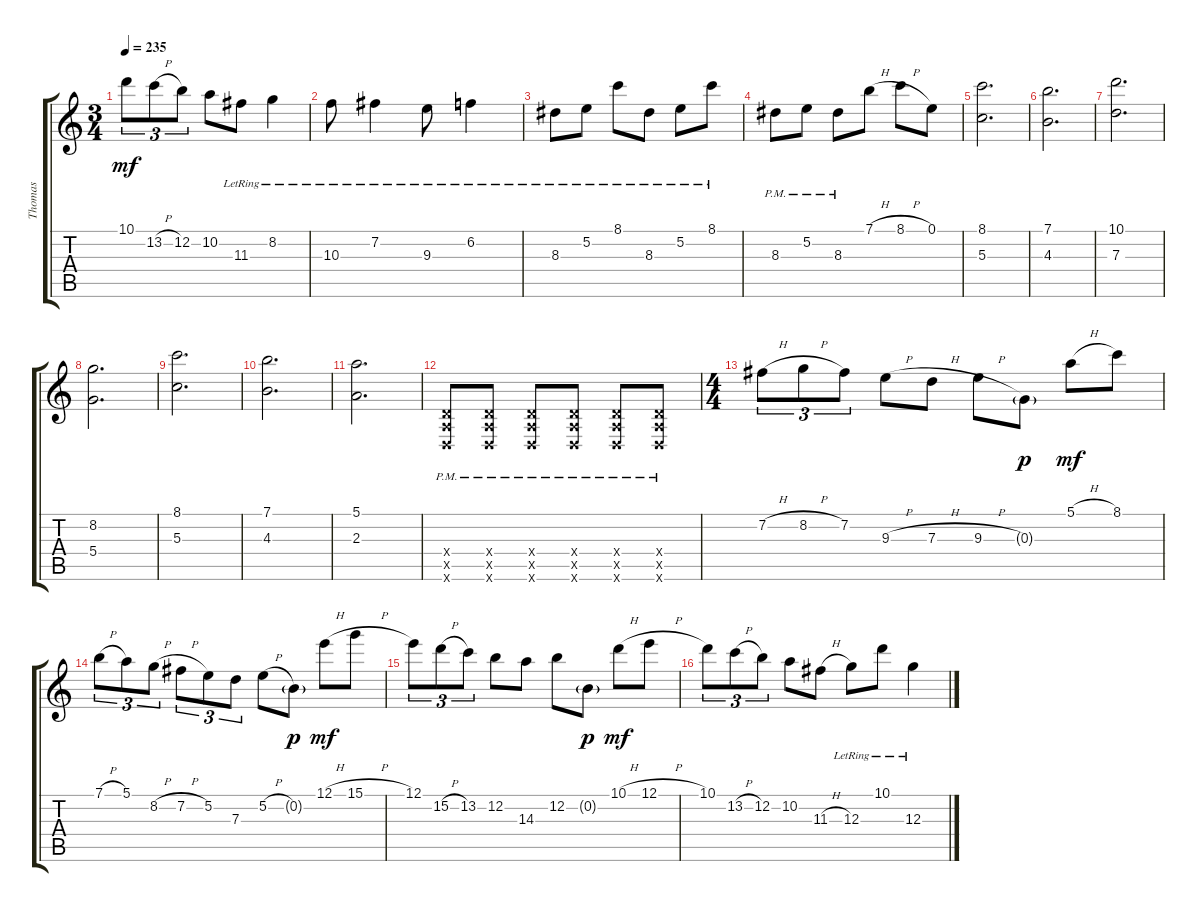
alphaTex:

\track ("Thomas" "Thomas") {instrument distortionguitar}
\staff {score tabs}
\tuning (E4 B3 G3 D3 A2 D2) {hide}
\ts (3 4)
\tempo 235
\clef g2
\ks c
10.1.8{tu (3 2) dy mf} 13.2{h}.8{tu (3 2)} 12.2.8{tu (3 2)} 10.2.8 11.3{lr}.8 8.2{lr}.4 |
10.3{lr}.8 7.2{lr}.4 9.3{lr}.8 6.2{lr}.4 |
8.3{lr}.8 5.2{lr}.8 8.1{lr}.8 8.3{lr}.8 5.2{lr}.8 8.1{lr}.8 |
8.3{pm}.8 5.2{pm}.8 8.3{pm}.8 7.1{h}.8 8.1{h}.8 0.1.8 |
(8.1 5.3).2{d} |
(7.1 4.3).2{d} |
(10.1 7.3).2{d} |
(8.2 5.4).2{d} |
(8.1 5.3).2{d} |
(7.1 4.3).2{d} |
(5.1 2.3).2{d} |
(0.4{pm x} 0.5{pm x} 0.6{pm x}).8 (0.4{pm x} 0.5{pm x} 0.6{pm x}).8 (0.4{pm x} 0.5{pm x} 0.6{pm x}).8 (0.4{pm x} 0.5{pm x} 0.6{pm x}).8 (0.4{pm x} 0.5{pm x} 0.6{pm x}).8 (0.4{pm x} 0.5{pm x} 0.6{pm x}).8 |
\ts (4 4)
7.2{h}.8{tu (3 2)} 8.2{h}.8{tu (3 2)} 7.2.8{tu (3 2)} 9.3{h}.8 7.3{h}.8 9.3{h}.8 0.3{g}.8{dy p} 5.1{h}.8{dy mf} 8.1.8 |
7.1{h}.8{tu (3 2)} 5.1.8{tu (3 2)} 8.2{h}.8{tu (3 2)} 7.2{h}.8{tu (3 2)} 5.2.8{tu (3 2)} 7.3.8{tu (3 2)} 5.2{h}.8 0.2{g}.8{dy p} 12.1{h}.8{dy mf} 15.1{h}.8 |
12.1.8{tu (3 2)} 15.2{h}.8{tu (3 2)} 13.2.8{tu (3 2)} 12.2.8 14.3.8 12.2.8 0.2{g}.8{dy p} 10.1{h}.8{dy mf} 12.1{h}.8 |
10.1.8{tu (3 2)} 13.2{h}.8{tu (3 2)} 12.2.8{tu (3 2)} 10.2.8 11.3{h}.8 12.3{lr}.8 10.1{lr}.8 12.3{lr}.4
